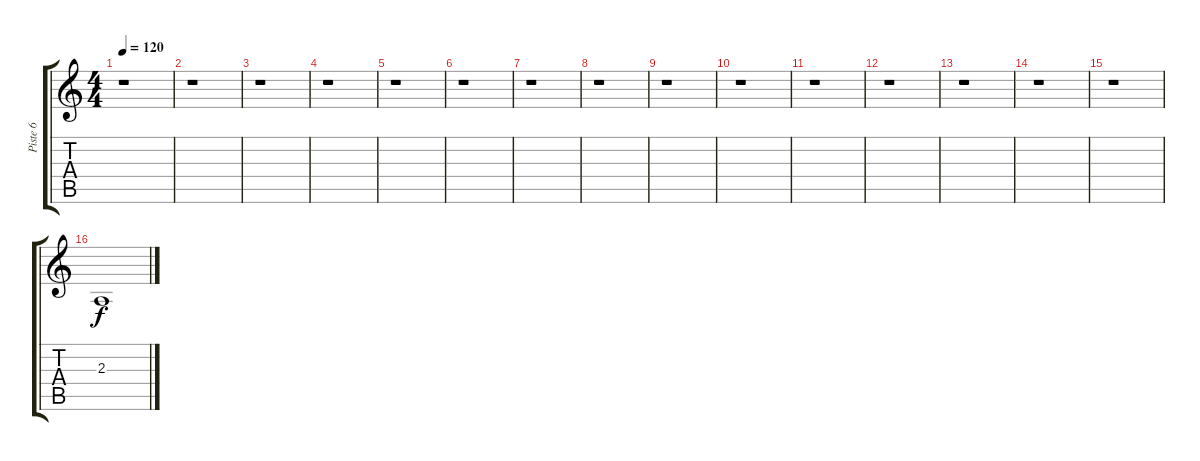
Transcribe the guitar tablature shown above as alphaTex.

\track ("Piste 6" "Piste 6") {instrument choiraahs}
\staff {score tabs}
\tuning (E4 B3 G3 D3 A2 E2) {hide}
\ts (4 4)
\tempo 120
\clef g2
\ks c
r.1{dy f} |
r.1 |
r.1 |
r.1 |
r.1 |
r.1 |
r.1 |
r.1 |
r.1 |
r.1 |
r.1 |
r.1 |
r.1 |
r.1 |
r.1 |
2.3.1
